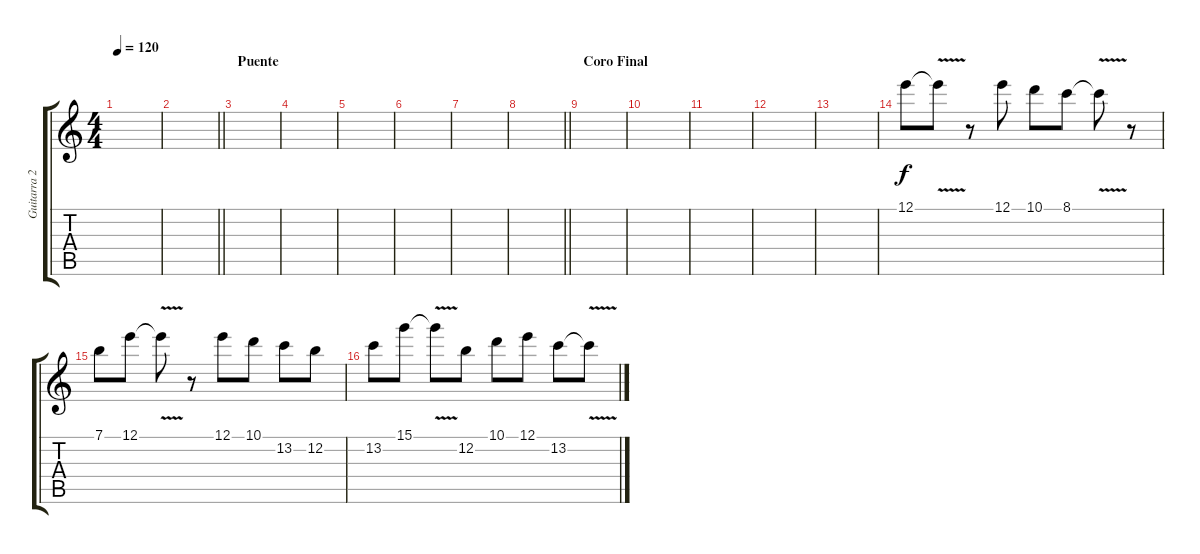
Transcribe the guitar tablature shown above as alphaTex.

\track ("Guitarra 2" "Guitarra 2") {instrument distortionguitar}
\staff {score tabs}
\tuning (E4 B3 G3 D3 A2 E2) {hide}
\ts (4 4)
\tempo 120
\clef g2
\ks c
|
\barLineRight lightlight
|
\section ("" "Puente")
|
|
|
|
|
\barLineRight lightlight
|
\section ("" "Coro Final")
|
|
|
|
|
12.1.8 12.1{v t}.8 r.8 12.1.8 10.1.8 8.1.8 8.1{v t}.8 r.8 |
7.1.8 12.1.8 12.1{v t}.8 r.8 12.1.8 10.1.8 13.2.8 12.2.8 |
13.2.8 15.1.8 15.1{v t}.8 12.2.8 10.1.8 12.1.8 13.2.8 13.2{v t}.8
